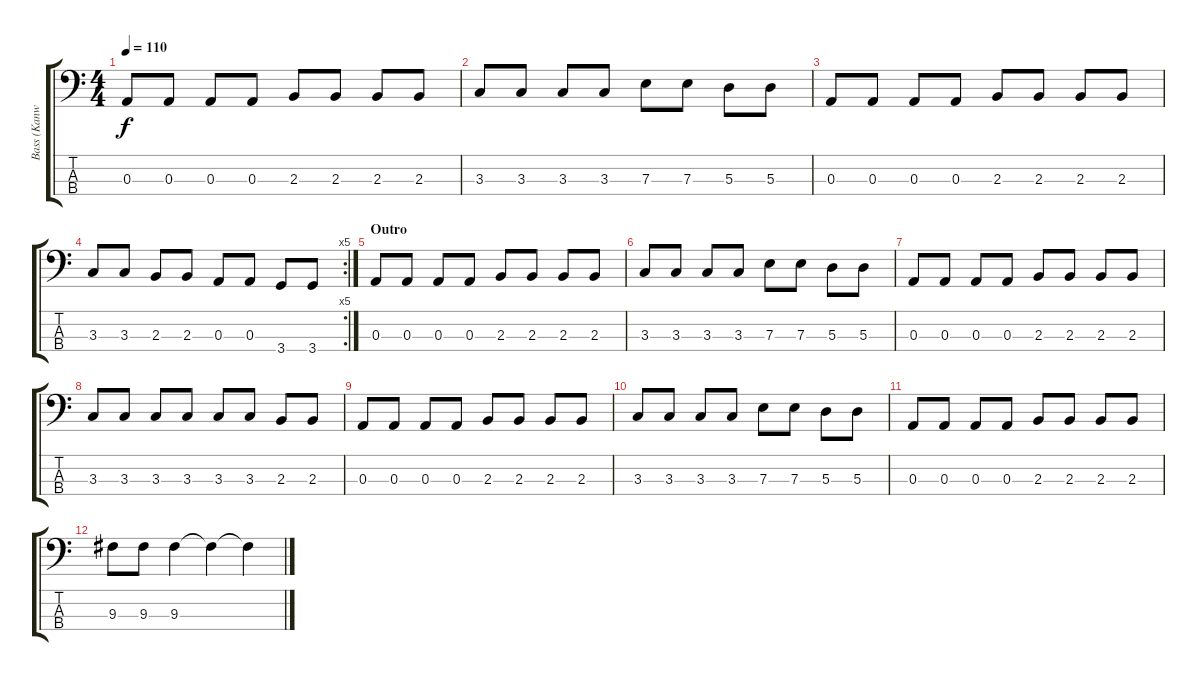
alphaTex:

\track ("Bass (Kanwulf)" "Bass (Kanw") {instrument electricbassfinger}
\staff {score tabs}
\tuning (G2 D2 A1 E1) {hide}
\ts (4 4)
\tempo 110
\clef f4
\ks c
0.3.8{dy f} 0.3.8 0.3.8 0.3.8 2.3.8 2.3.8 2.3.8 2.3.8 |
3.3.8 3.3.8 3.3.8 3.3.8 7.3.8 7.3.8 5.3.8 5.3.8 |
0.3.8 0.3.8 0.3.8 0.3.8 2.3.8 2.3.8 2.3.8 2.3.8 |
\rc 5
3.3.8 3.3.8 2.3.8 2.3.8 0.3.8 0.3.8 3.4.8 3.4.8 |
\section ("" "Outro")
0.3.8 0.3.8 0.3.8 0.3.8 2.3.8 2.3.8 2.3.8 2.3.8 |
3.3.8 3.3.8 3.3.8 3.3.8 7.3.8 7.3.8 5.3.8 5.3.8 |
0.3.8 0.3.8 0.3.8 0.3.8 2.3.8 2.3.8 2.3.8 2.3.8 |
3.3.8 3.3.8 3.3.8 3.3.8 3.3.8 3.3.8 2.3.8 2.3.8 |
0.3.8 0.3.8 0.3.8 0.3.8 2.3.8 2.3.8 2.3.8 2.3.8 |
3.3.8 3.3.8 3.3.8 3.3.8 7.3.8 7.3.8 5.3.8 5.3.8 |
0.3.8 0.3.8 0.3.8 0.3.8 2.3.8 2.3.8 2.3.8 2.3.8 |
9.3.8 9.3.8 9.3.4 9.3{t}.4 9.3{t}.4
